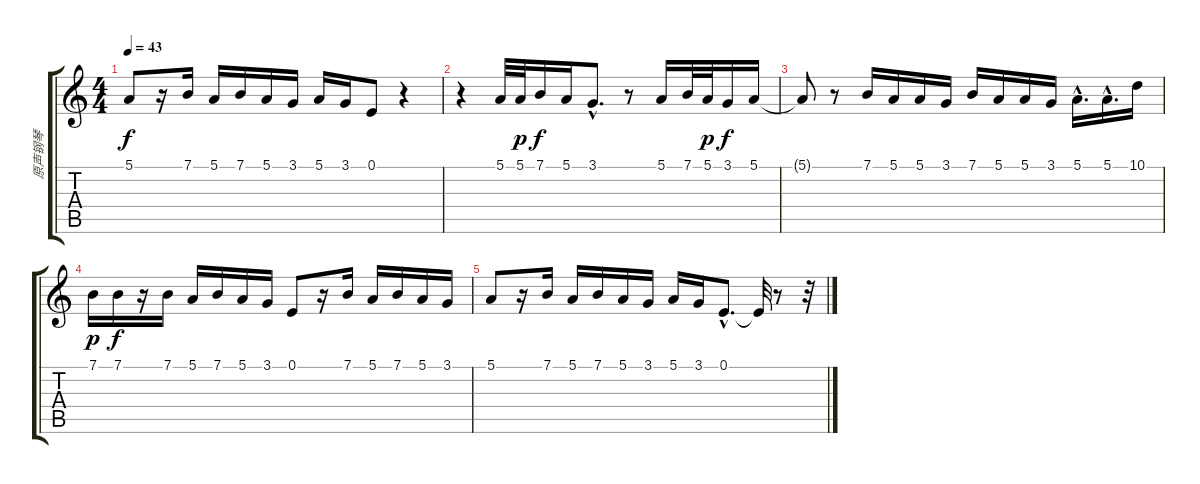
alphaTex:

\track ("原声钢琴" "原声钢琴") {instrument electricgrandpiano}
\staff {score tabs}
\tuning (E4 B3 G3 D3 A2 E2) {hide}
\ts (4 4)
\tempo 43
\clef g2
\ks c
5.1.8{dy f} r.16 7.1.16 5.1.16 7.1.16 5.1.16 3.1.16 5.1.16 3.1.16 0.1.8 r.4 |
r.4 5.1.32 5.1.32{dy p} 7.1.16{dy f} 5.1.16 3.1{hac}.8{d} r.8 5.1.16 7.1.32 5.1.32{dy p} 3.1.16{dy f} 5.1.16 |
5.1{t}.8 r.8 7.1.16 5.1.16 5.1.16 3.1.16 7.1.16 5.1.16 5.1.16 3.1.16 5.1{hac}.16{d} 5.1{hac}.16{d} 10.1.16 |
7.1.16{dy p} 7.1.16{dy f} r.16 7.1.16 5.1.16 7.1.16 5.1.16 3.1.16 0.1.8 r.16 7.1.16 5.1.16 7.1.16 5.1.16 3.1.16 |
5.1.8 r.16 7.1.16 5.1.16 7.1.16 5.1.16 3.1.16 5.1.16 3.1.16 0.1{hac}.8{d} 0.1{t}.32 r.8 r.32
